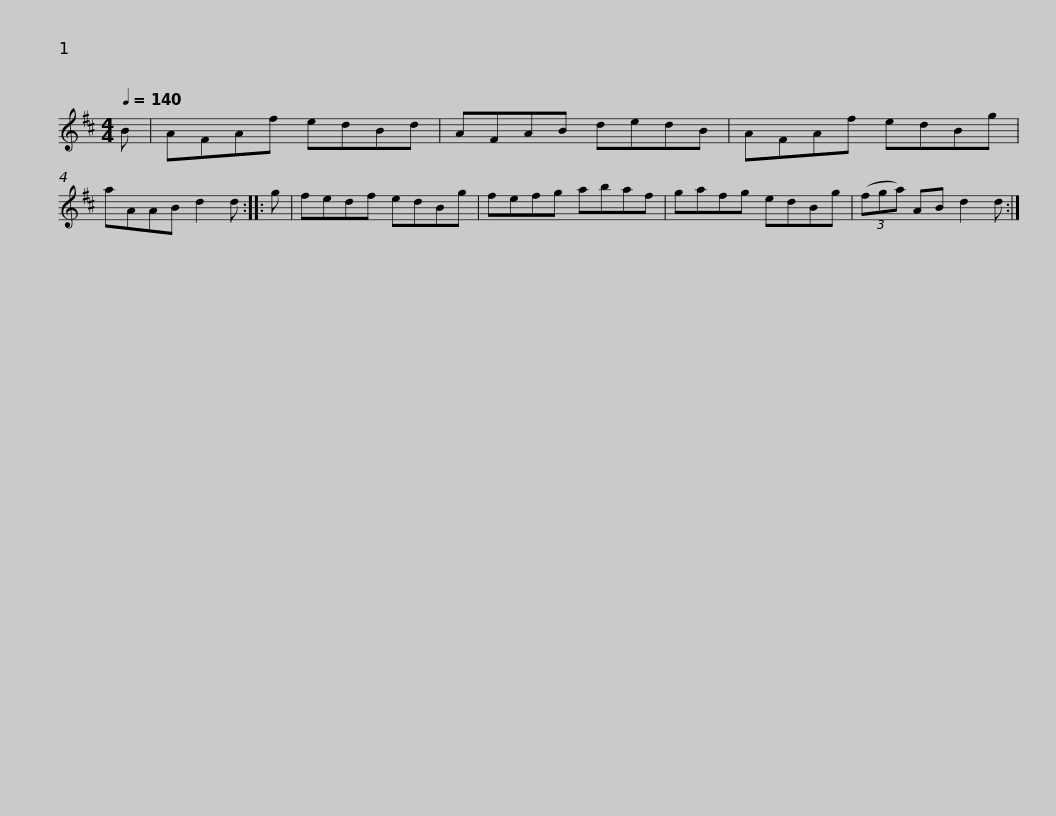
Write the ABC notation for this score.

X:1
L:1/8
Q:1/4=140
M:4/4
I:linebreak $
K:D
V:1 treble
V:1
 B | AFAf edBd | AFAB dedB | AFAf edBg | aAAB d2 d :: %5
 g | fedf edBg |$ fefg abaf | gafg edBg | (3(fga) AB d2 d :| %10
